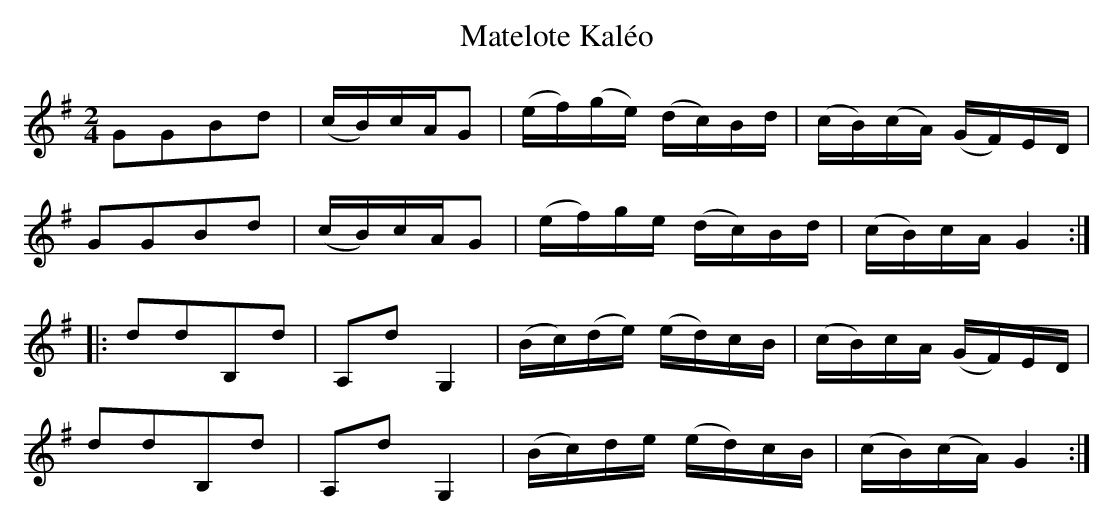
X:1
T:Matelote Kaléo
M:2/4
K:Gmaj
L:1/16
G2G2B2d2|(cB)cAG2|(ef)(ge) (dc)Bd|(cB)(cA) (GF)ED|
G2G2B2d2|(cB)cAG2|(ef)ge (dc)Bd|(cB)cA G4:|
|:d2d2B,2d2|A,2d2G,4|(Bc)(de) (ed)cB|(cB)cA (GF)ED|
d2d2B,2d2|A,2d2G,4|(Bc)de (ed)cB|(cB)(cA) G4:|]
